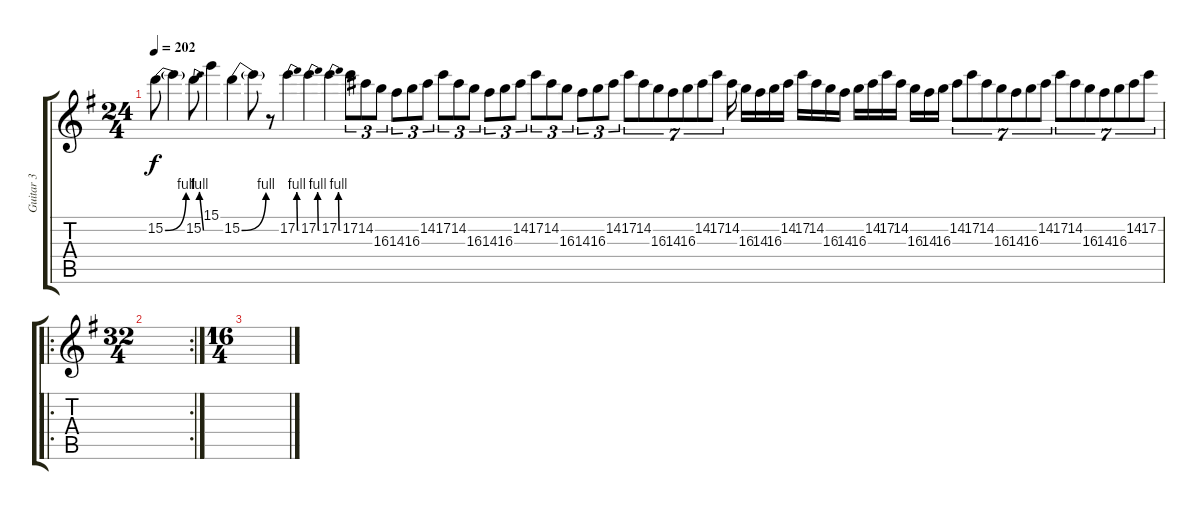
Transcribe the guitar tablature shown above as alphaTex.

\track ("Guitar 3" "Guitar 3") {instrument acousticguitarsteel}
\staff {score tabs}
\tuning (E4 B3 G3 D3 A2 E2) {hide}
\ts (24 4)
\tempo 202
\clef g2
\ks g
15.2{be (bend 0 0 60 4)}.8{dy f} 15.2{t}.4 15.2{be (bend 0 0 60 4)}.8 15.1{t}.4 15.2{be (bend 0 0 60 4)}.4 15.2{t}.8 r.8 17.2{be (bend 0 0 60 4)}.4 17.2{be (bend 0 0 60 4)}.4 17.2{be (bend 0 0 60 4)}.4 17.2.8{tu (3 2)} 14.2.8{tu (3 2)} 16.3.8{tu (3 2)} 14.3.8{tu (3 2)} 16.3.8{tu (3 2)} 14.2.8{tu (3 2)} 17.2.8{tu (3 2)} 14.2.8{tu (3 2)} 16.3.8{tu (3 2)} 14.3.8{tu (3 2)} 16.3.8{tu (3 2)} 14.2.8{tu (3 2)} 17.2.8{tu (3 2)} 14.2.8{tu (3 2)} 16.3.8{tu (3 2)} 14.3.8{tu (3 2)} 16.3.8{tu (3 2)} 14.2.8{tu (3 2)} 17.2.8{tu (7 4)} 14.2.8{tu (7 4)} 16.3.8{tu (7 4)} 14.3.8{tu (7 4)} 16.3.8{tu (7 4)} 14.2.8{tu (7 4)} 17.2.8{tu (7 4)} 14.2.16 16.3.16 14.3.16 16.3.16 14.2.16 17.2.16 14.2.16 16.3.16 14.3.16 16.3.16 14.2.16 17.2.16 14.2.16 16.3.16 14.3.16 16.3.16 14.2.8{tu (7 4)} 17.2.8{tu (7 4)} 14.2.8{tu (7 4)} 16.3.8{tu (7 4)} 14.3.8{tu (7 4)} 16.3.8{tu (7 4)} 14.2.8{tu (7 4)} 17.2.8{tu (7 4)} 14.2.8{tu (7 4)} 16.3.8{tu (7 4)} 14.3.8{tu (7 4)} 16.3.8{tu (7 4)} 14.2.8{tu (7 4)} 17.2.8{tu (7 4)} |
\ro
\rc 2
\ts (32 4)
|
\ts (16 4)
